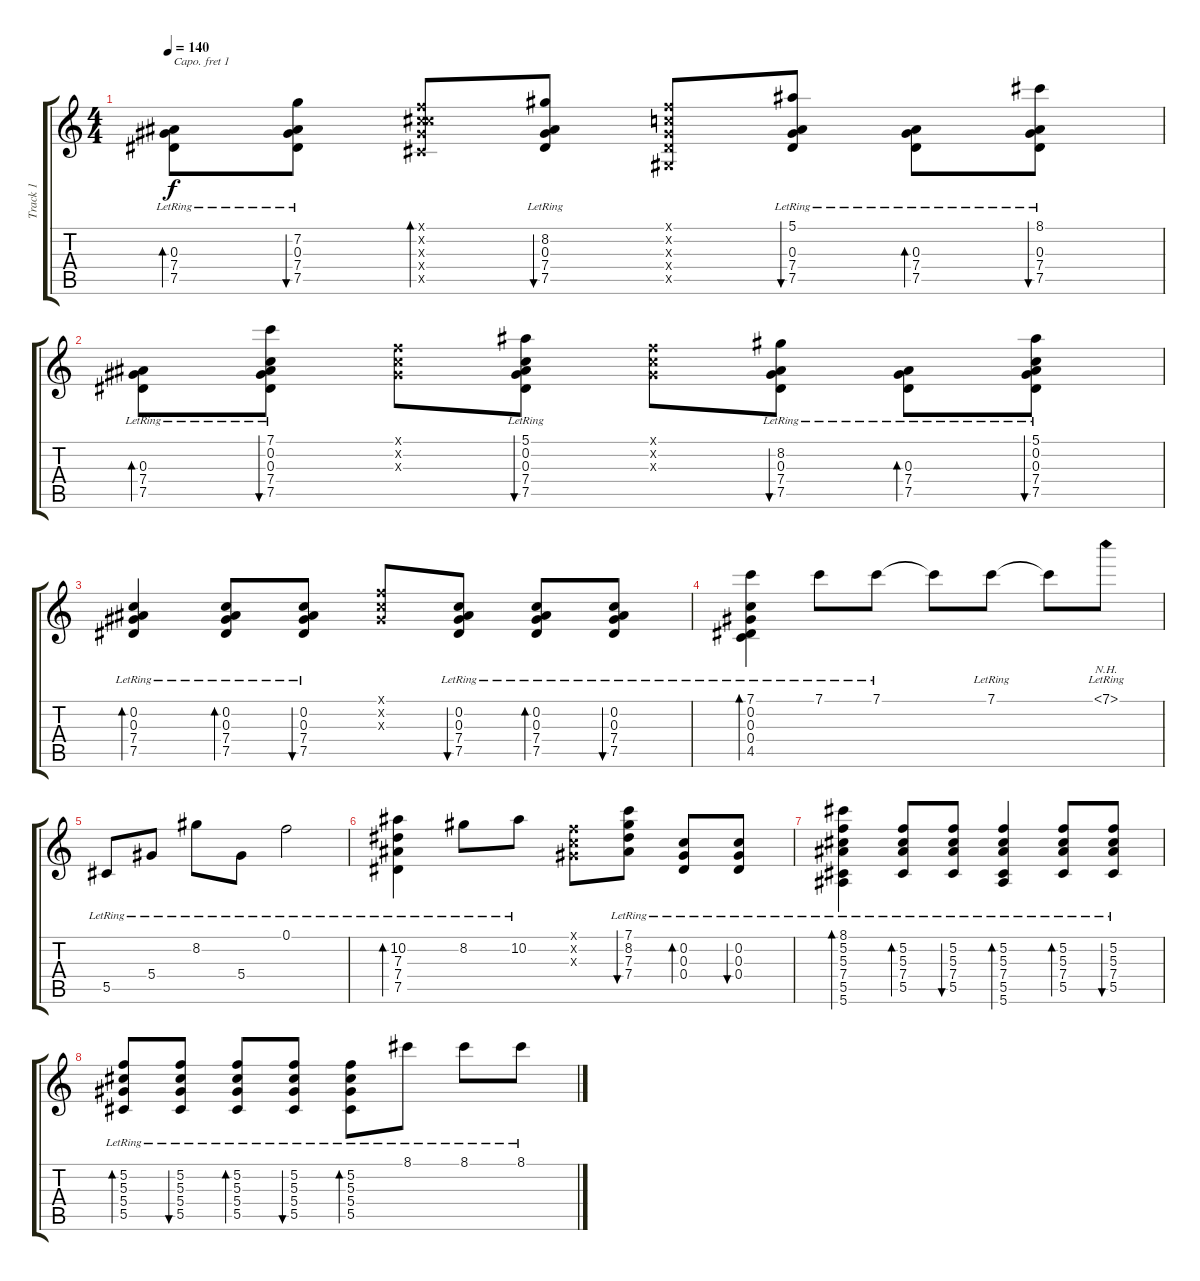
\track ("Track 1" "Track 1") {instrument acousticguitarnylon}
\staff {score tabs}
\capo 1
\tuning (E4 B3 G3 D3 G2 E2) {hide}
\ts (4 4)
\tempo 140
\clef g2
\ks c
(0.3{lr} 7.4{lr} 7.5{lr}).8{bd 30 dy f} (7.2{lr} 0.3{lr} 7.4{lr} 7.5{lr}).8{bu 30} (0.1{x} 0.2{x} 5.3{x} 5.4{x} 5.5{x}).8{bd 30} (8.2{lr} 0.3{lr} 7.4{lr} 7.5{lr}).8{bu 30} (0.1{x} 0.2{x} 0.3{x} 0.4{x} 0.5{x}).8 (5.1{lr} 0.3{lr} 7.4{lr} 7.5{lr}).8{bu 30} (0.3{lr} 7.4{lr} 7.5{lr}).8{bd 30} (8.1{lr} 0.3{lr} 7.4{lr} 7.5{lr}).8{bu 30} |
(0.3{lr} 7.4{lr} 7.5{lr}).8{bd 30} (7.1{lr} 0.2{lr} 0.3{lr} 7.4{lr} 7.5{lr}).8{bu 30} (0.1{x} 0.2{x} 0.3{x}).8 (5.1{lr} 0.2{lr} 0.3{lr} 7.4{lr} 7.5{lr}).8{bu 30} (0.1{x} 0.2{x} 0.3{x}).8 (8.2{lr} 0.3{lr} 7.4{lr} 7.5{lr}).8{bu 30} (0.3{lr} 7.4{lr} 7.5{lr}).8{bd 30} (5.1{lr} 0.2{lr} 0.3{lr} 7.4{lr} 7.5{lr}).8{bu 30} |
(0.2{lr} 0.3{lr} 7.4{lr} 7.5{lr}).4{bd 30} (0.2{lr} 0.3{lr} 7.4{lr} 7.5{lr}).8{bd 30} (0.2{lr} 0.3{lr} 7.4{lr} 7.5{lr}).8{bu 30} (0.1{x} 0.2{x} 0.3{x}).8 (0.2{lr} 0.3{lr} 7.4{lr} 7.5{lr}).8{bu 30} (0.2{lr} 0.3{lr} 7.4{lr} 7.5{lr}).8{bd 30} (0.2{lr} 0.3{lr} 7.4{lr} 7.5{lr}).8{bu 30} |
(7.1{lr} 0.2{lr} 0.3{lr} 0.4{lr} 4.5{lr}).4{bd 60} 7.1{lr}.8 7.1{lr}.8 7.1{t}.8 7.1{lr}.8 7.1{t}.8 7.1{nh lr}.8 |
5.5{lr}.8 5.4{lr}.8 8.2{lr}.8 5.4{lr}.8 0.1{lr}.2 |
(10.2{lr} 7.3{lr} 7.4{lr} 7.5{lr}).4{bd 60} 8.2{lr}.8 10.2{lr}.8 (0.1{x} 0.2{x} 0.3{x}).8 (7.1{lr} 8.2{lr} 7.3{lr} 7.4{lr}).8{bu 30} (0.2{lr} 0.3{lr} 0.4{lr}).8{bd 30} (0.2{lr} 0.3{lr} 0.4{lr}).8{bu 30} |
(8.1{lr} 5.2{lr} 5.3{lr} 7.4{lr} 5.5{lr} 5.6{lr}).4{bd 30} (5.2{lr} 5.3{lr} 7.4{lr} 5.5{lr}).8{bd 30} (5.2{lr} 5.3{lr} 7.4{lr} 5.5{lr}).8{bu 30} (5.2{lr} 5.3{lr} 7.4{lr} 5.5{lr} 5.6{lr}).4{bd 30} (5.2{lr} 5.3{lr} 7.4{lr} 5.5{lr}).8{bd 30} (5.2{lr} 5.3{lr} 7.4{lr} 5.5{lr}).8{bu 30} |
(5.2{lr} 5.3{lr} 5.4{lr} 5.5{lr}).8{bd 30} (5.2{lr} 5.3{lr} 5.4{lr} 5.5{lr}).8{bu 30} (5.2{lr} 5.3{lr} 5.4{lr} 5.5{lr}).8{bd 30} (5.2{lr} 5.3{lr} 5.4{lr} 5.5{lr}).8{bu 30} (5.2{lr} 5.3{lr} 5.4{lr} 5.5{lr}).8{bd 30} 8.1{lr}.8 8.1{lr}.8 8.1{lr}.8
